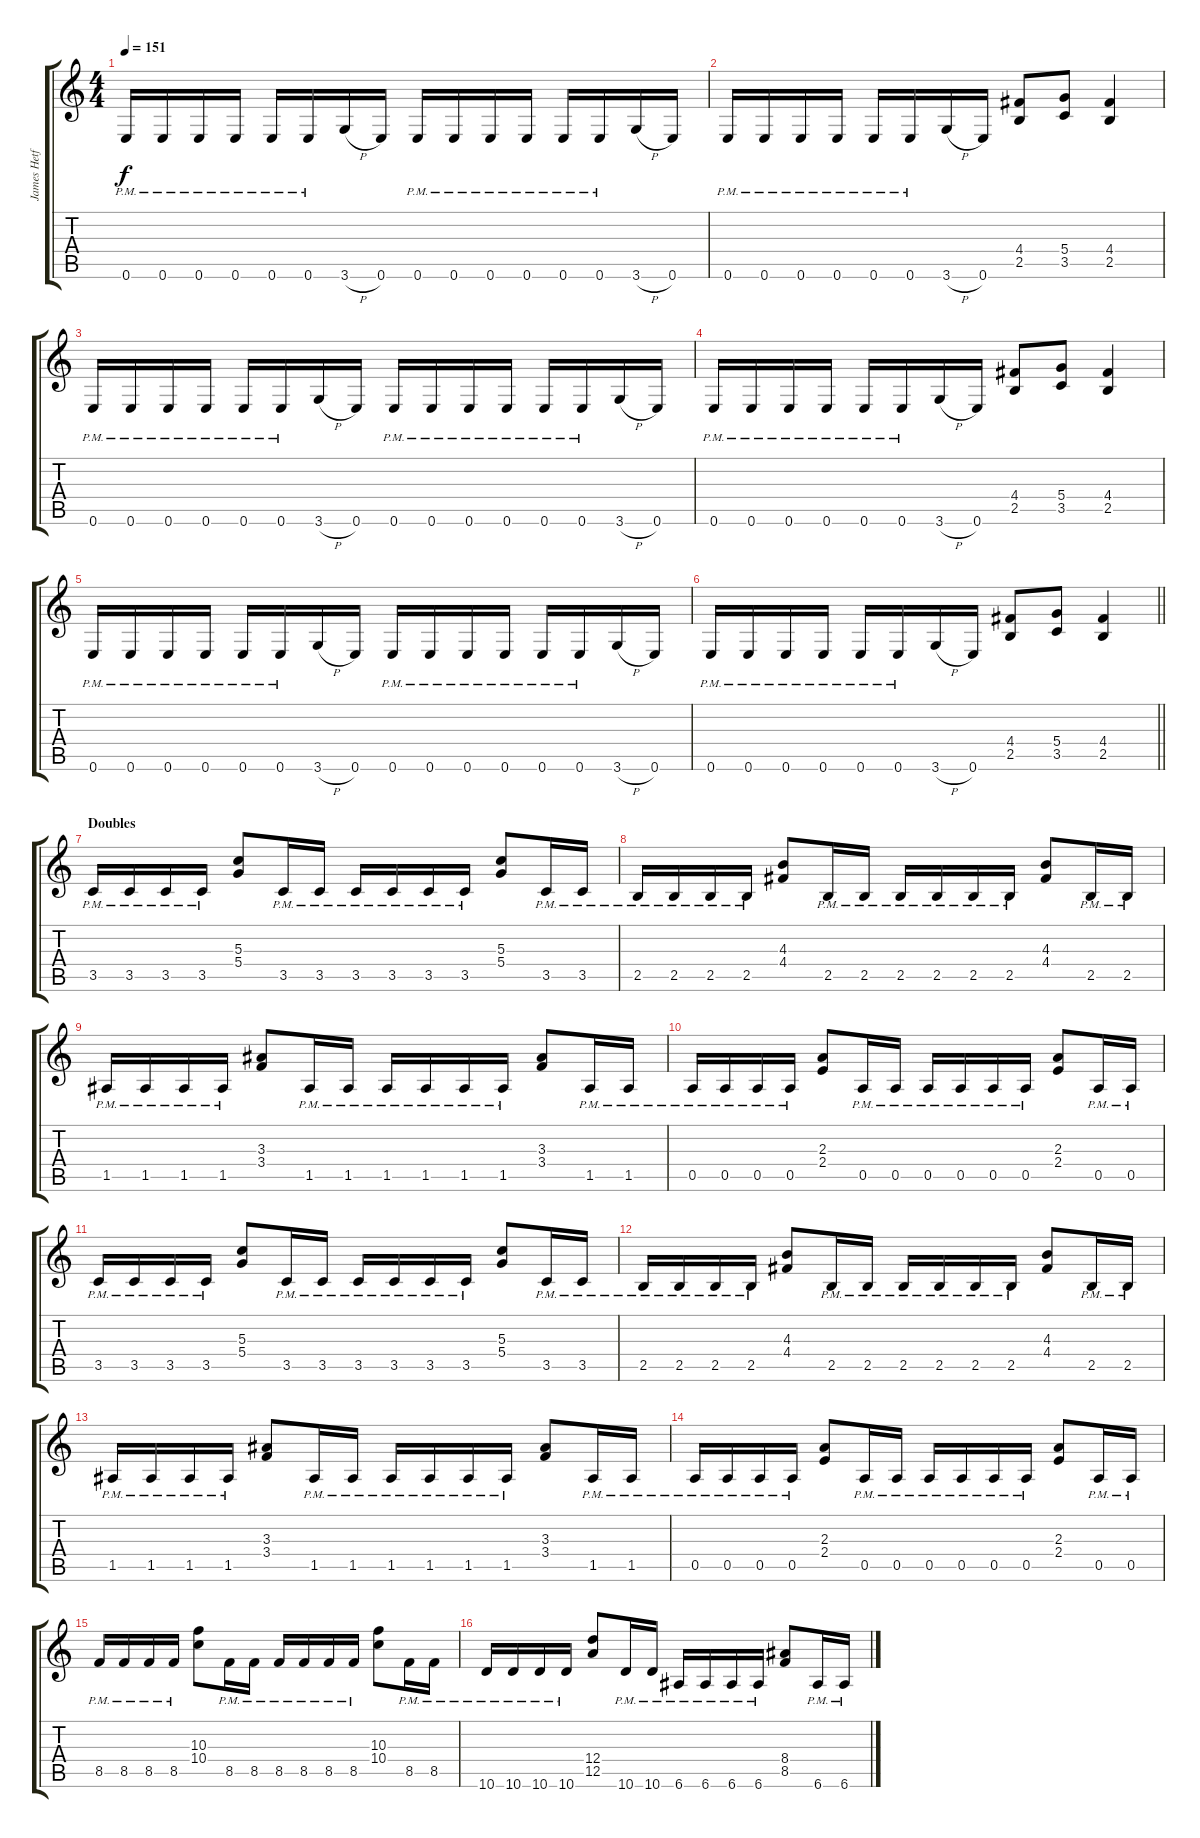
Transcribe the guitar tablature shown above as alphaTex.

\track ("James Hetfield" "James Hetf") {instrument distortionguitar}
\staff {score tabs}
\tuning (E4 B3 G3 D3 A2 E2) {hide}
\ts (4 4)
\tempo 151
\clef g2
\ks c
0.6{pm}.16{dy f} 0.6{pm}.16 0.6{pm}.16 0.6{pm}.16 0.6{pm}.16 0.6{pm}.16 3.6{h}.16 0.6.16 0.6{pm}.16 0.6{pm}.16 0.6{pm}.16 0.6{pm}.16 0.6{pm}.16 0.6{pm}.16 3.6{h}.16 0.6.16 |
0.6{pm}.16 0.6{pm}.16 0.6{pm}.16 0.6{pm}.16 0.6{pm}.16 0.6{pm}.16 3.6{h}.16 0.6.16 (4.4 2.5).8 (5.4 3.5).8 (4.4 2.5).4 |
0.6{pm}.16 0.6{pm}.16 0.6{pm}.16 0.6{pm}.16 0.6{pm}.16 0.6{pm}.16 3.6{h}.16 0.6.16 0.6{pm}.16 0.6{pm}.16 0.6{pm}.16 0.6{pm}.16 0.6{pm}.16 0.6{pm}.16 3.6{h}.16 0.6.16 |
0.6{pm}.16 0.6{pm}.16 0.6{pm}.16 0.6{pm}.16 0.6{pm}.16 0.6{pm}.16 3.6{h}.16 0.6.16 (4.4 2.5).8 (5.4 3.5).8 (4.4 2.5).4 |
0.6{pm}.16 0.6{pm}.16 0.6{pm}.16 0.6{pm}.16 0.6{pm}.16 0.6{pm}.16 3.6{h}.16 0.6.16 0.6{pm}.16 0.6{pm}.16 0.6{pm}.16 0.6{pm}.16 0.6{pm}.16 0.6{pm}.16 3.6{h}.16 0.6.16 |
\barLineRight lightlight
0.6{pm}.16 0.6{pm}.16 0.6{pm}.16 0.6{pm}.16 0.6{pm}.16 0.6{pm}.16 3.6{h}.16 0.6.16 (4.4 2.5).8 (5.4 3.5).8 (4.4 2.5).4 |
\section ("" "Doubles")
3.5{pm}.16 3.5{pm}.16 3.5{pm}.16 3.5{pm}.16 (5.3 5.4).8 3.5{pm}.16 3.5{pm}.16 3.5{pm}.16 3.5{pm}.16 3.5{pm}.16 3.5{pm}.16 (5.3 5.4).8 3.5{pm}.16 3.5{pm}.16 |
2.5{pm}.16 2.5{pm}.16 2.5{pm}.16 2.5{pm}.16 (4.3 4.4).8 2.5{pm}.16 2.5{pm}.16 2.5{pm}.16 2.5{pm}.16 2.5{pm}.16 2.5{pm}.16 (4.3 4.4).8 2.5{pm}.16 2.5{pm}.16 |
1.5{pm}.16 1.5{pm}.16 1.5{pm}.16 1.5{pm}.16 (3.3 3.4).8 1.5{pm}.16 1.5{pm}.16 1.5{pm}.16 1.5{pm}.16 1.5{pm}.16 1.5{pm}.16 (3.3 3.4).8 1.5{pm}.16 1.5{pm}.16 |
0.5{pm}.16 0.5{pm}.16 0.5{pm}.16 0.5{pm}.16 (2.3 2.4).8 0.5{pm}.16 0.5{pm}.16 0.5{pm}.16 0.5{pm}.16 0.5{pm}.16 0.5{pm}.16 (2.3 2.4).8 0.5{pm}.16 0.5{pm}.16 |
3.5{pm}.16 3.5{pm}.16 3.5{pm}.16 3.5{pm}.16 (5.3 5.4).8 3.5{pm}.16 3.5{pm}.16 3.5{pm}.16 3.5{pm}.16 3.5{pm}.16 3.5{pm}.16 (5.3 5.4).8 3.5{pm}.16 3.5{pm}.16 |
2.5{pm}.16 2.5{pm}.16 2.5{pm}.16 2.5{pm}.16 (4.3 4.4).8 2.5{pm}.16 2.5{pm}.16 2.5{pm}.16 2.5{pm}.16 2.5{pm}.16 2.5{pm}.16 (4.3 4.4).8 2.5{pm}.16 2.5{pm}.16 |
1.5{pm}.16 1.5{pm}.16 1.5{pm}.16 1.5{pm}.16 (3.3 3.4).8 1.5{pm}.16 1.5{pm}.16 1.5{pm}.16 1.5{pm}.16 1.5{pm}.16 1.5{pm}.16 (3.3 3.4).8 1.5{pm}.16 1.5{pm}.16 |
0.5{pm}.16 0.5{pm}.16 0.5{pm}.16 0.5{pm}.16 (2.3 2.4).8 0.5{pm}.16 0.5{pm}.16 0.5{pm}.16 0.5{pm}.16 0.5{pm}.16 0.5{pm}.16 (2.3 2.4).8 0.5{pm}.16 0.5{pm}.16 |
8.5{pm}.16 8.5{pm}.16 8.5{pm}.16 8.5{pm}.16 (10.3 10.4).8 8.5{pm}.16 8.5{pm}.16 8.5{pm}.16 8.5{pm}.16 8.5{pm}.16 8.5{pm}.16 (10.3 10.4).8 8.5{pm}.16 8.5{pm}.16 |
10.6{pm}.16 10.6{pm}.16 10.6{pm}.16 10.6{pm}.16 (12.4 12.5).8 10.6{pm}.16 10.6{pm}.16 6.6{pm}.16 6.6{pm}.16 6.6{pm}.16 6.6{pm}.16 (8.4 8.5).8 6.6{pm}.16 6.6{pm}.16
